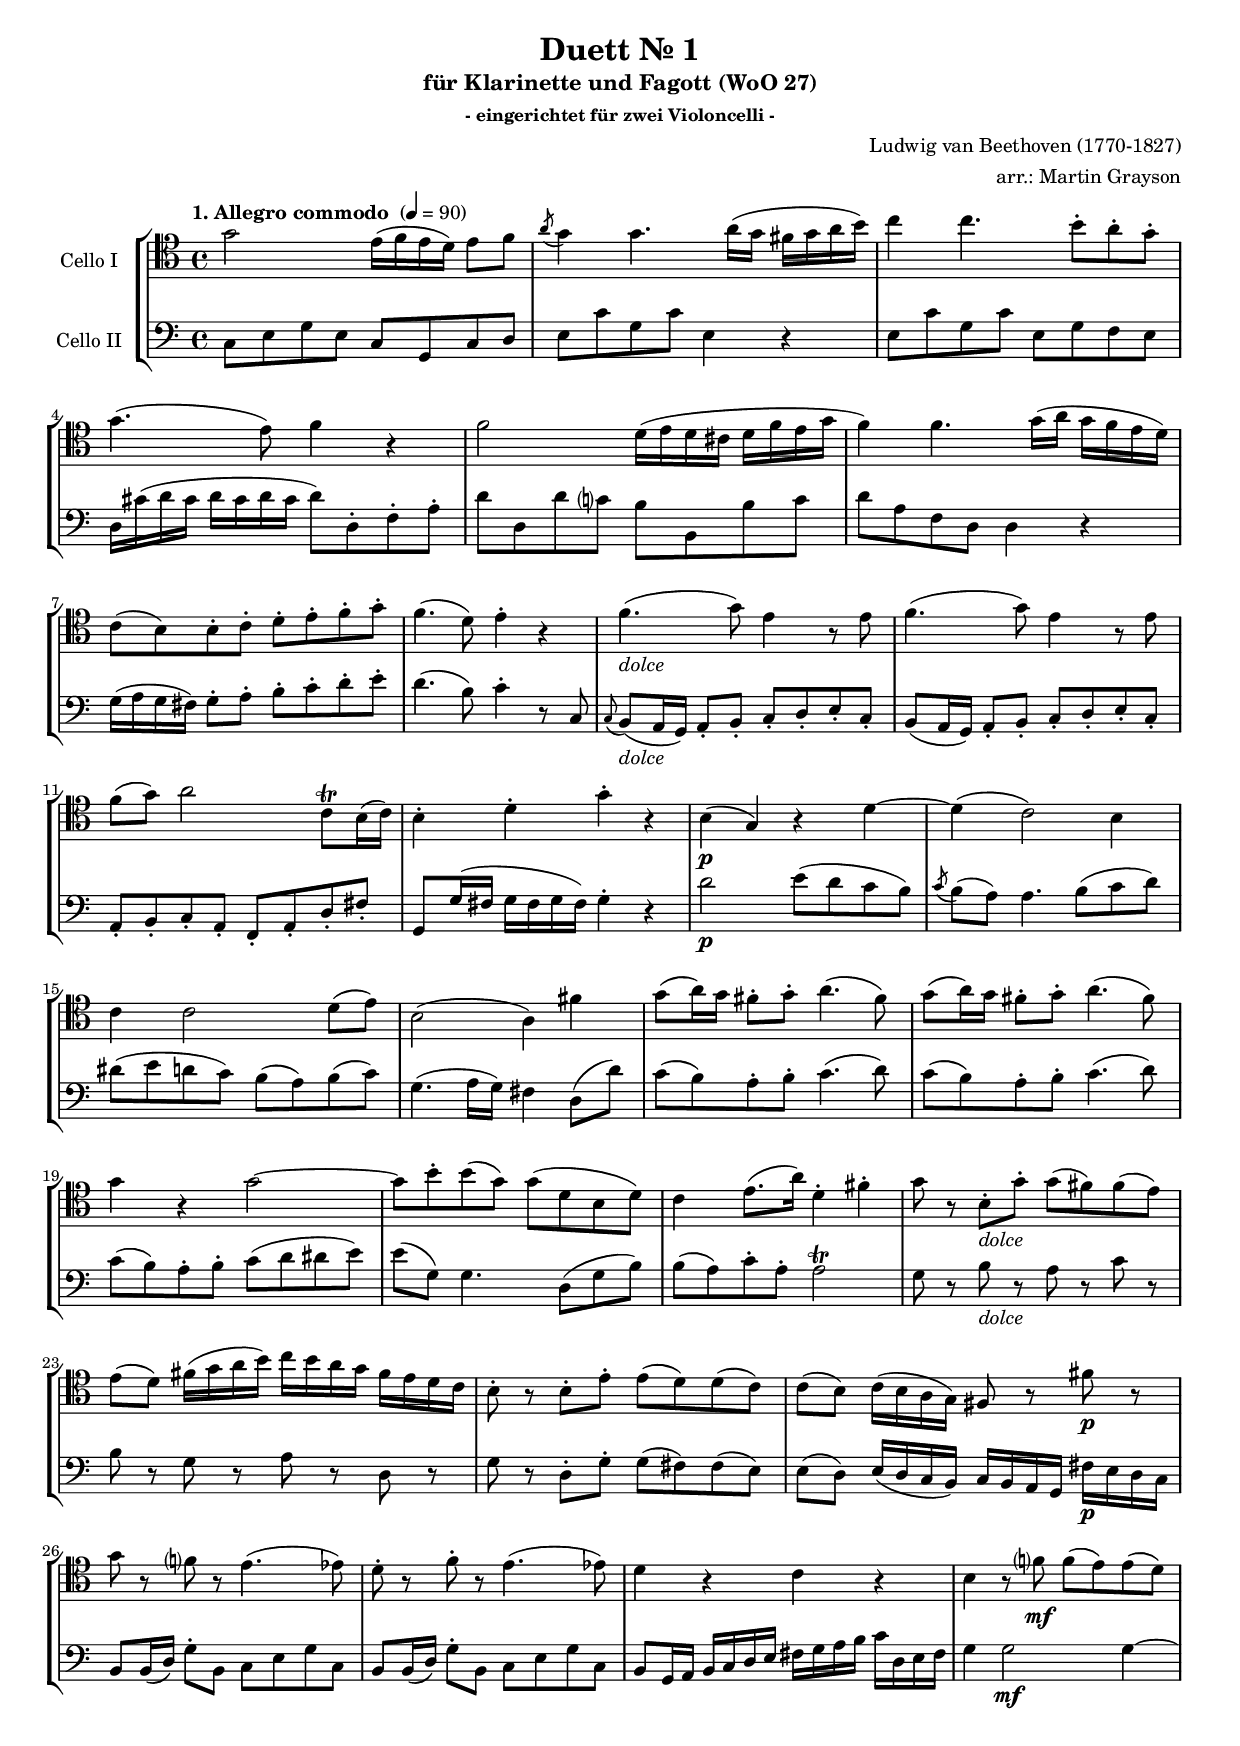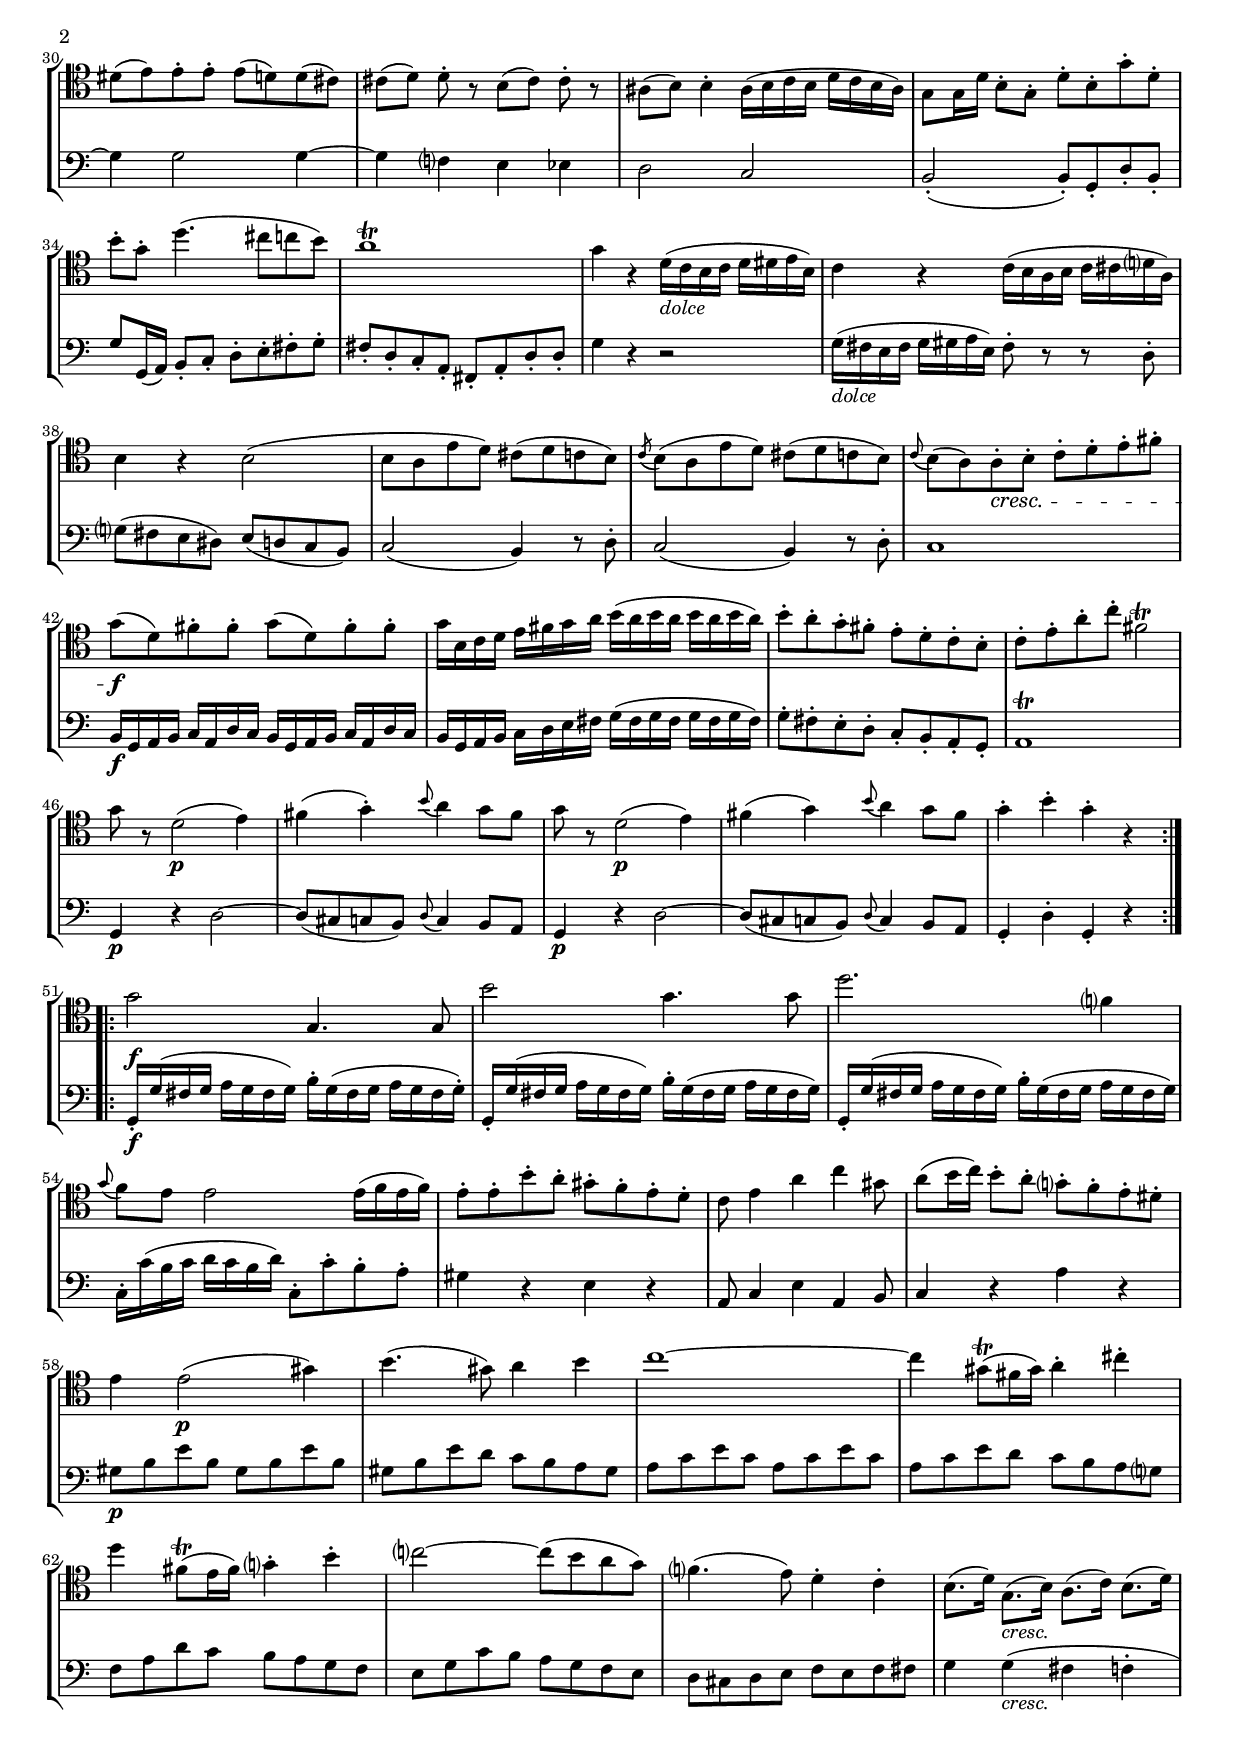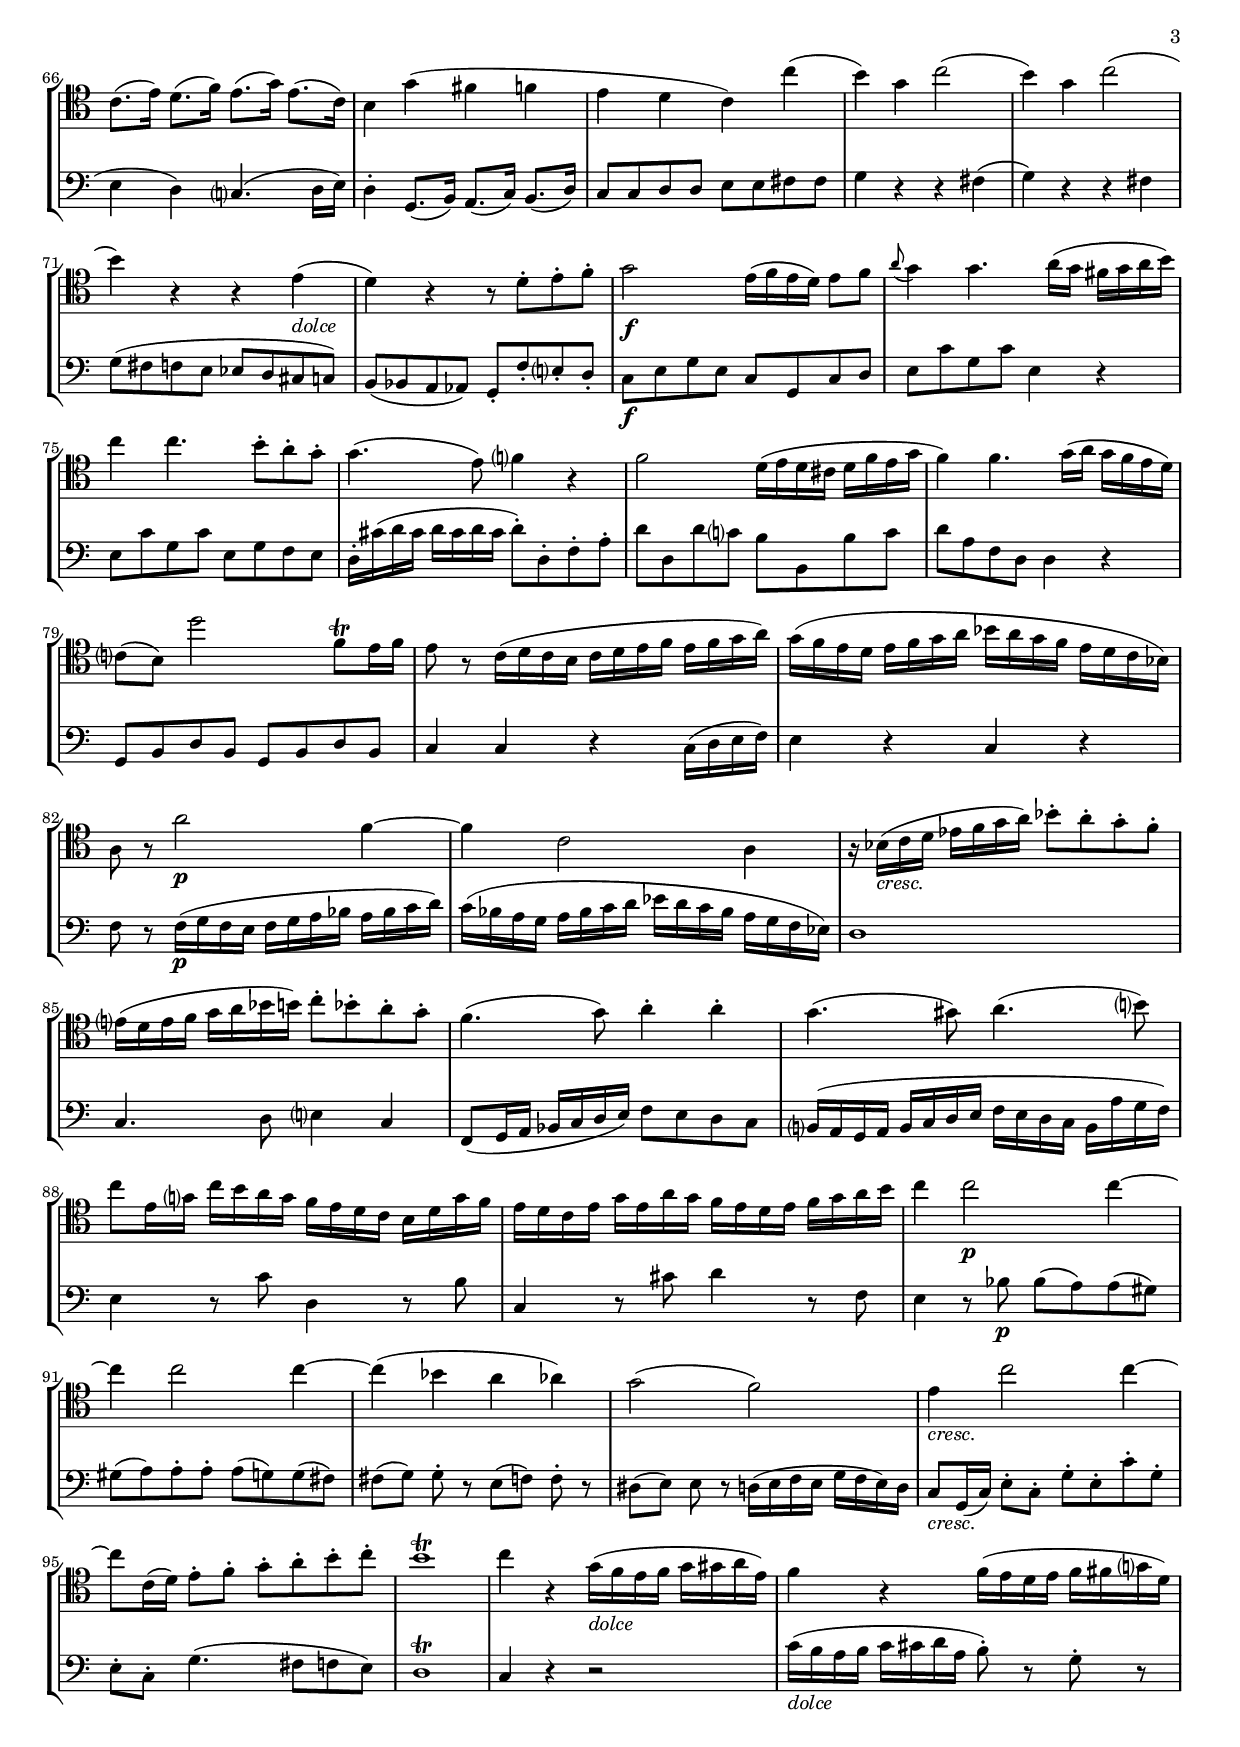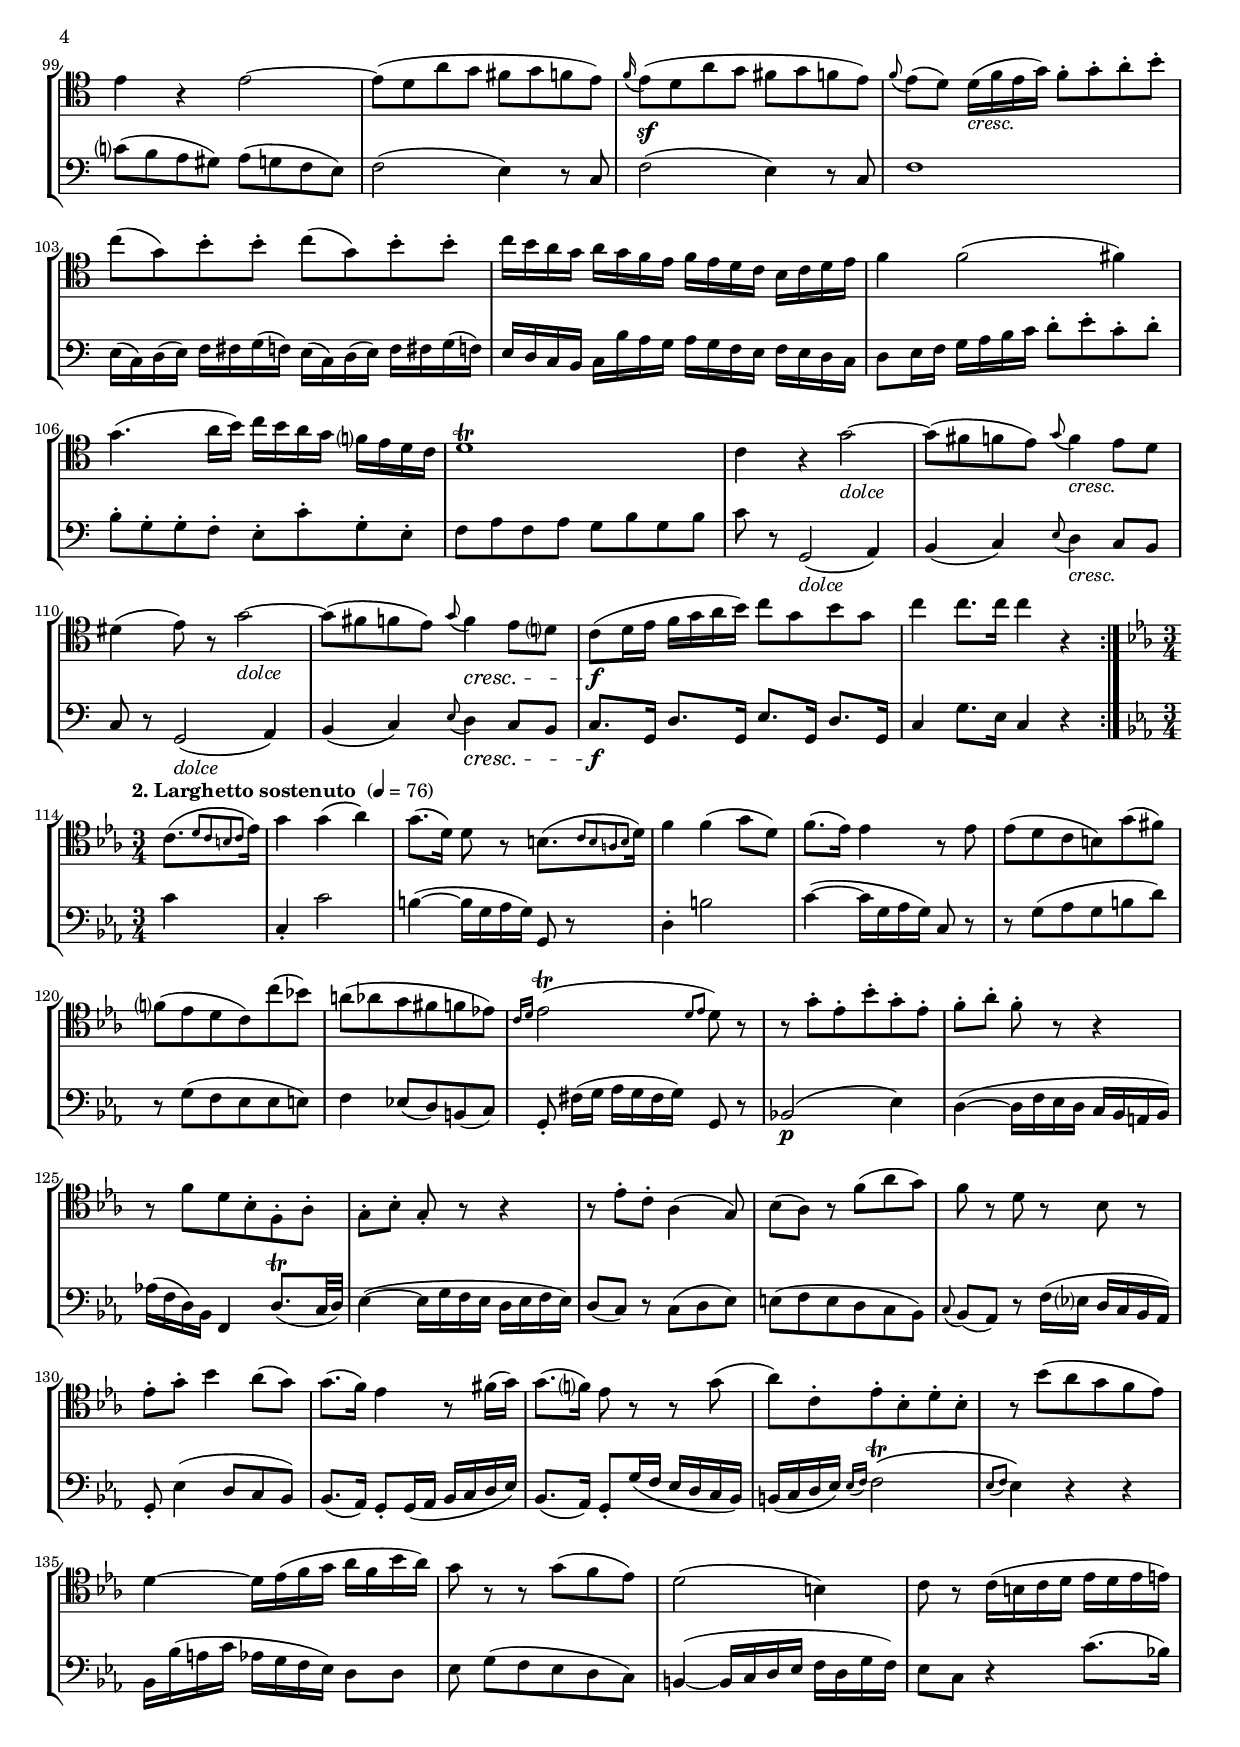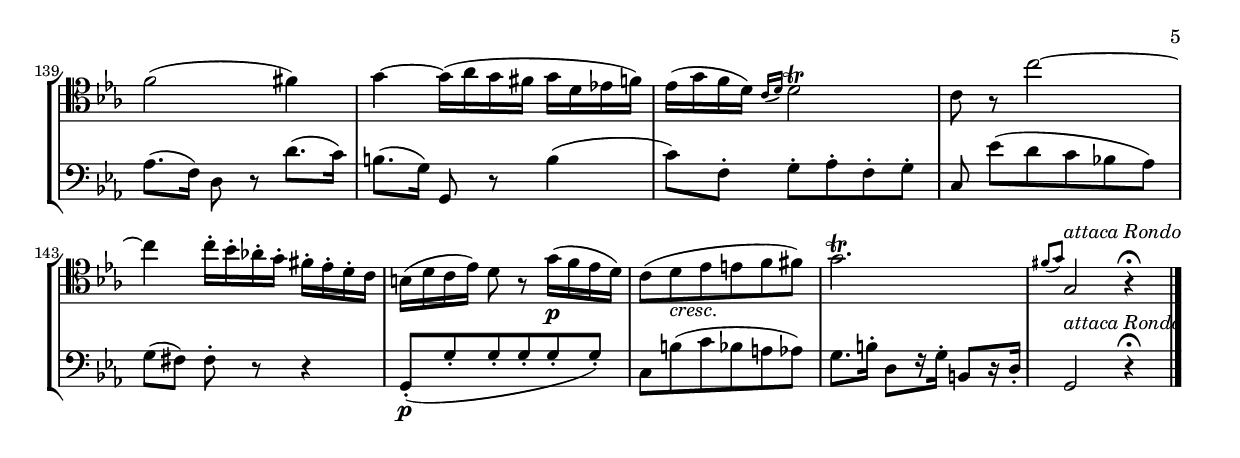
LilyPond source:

\version "2.14.2"
\include "deutsch.ly"

#(set-global-staff-size 17)

\header {
  title = "Duett Nr. 1"
  subtitle = "für Klarinette und Fagott (WoO 27)"
  subsubtitle = "- eingerichtet für zwei Violoncelli -"
  composer = "Ludwig van Beethoven (1770-1827)"
  arranger = "arr.: Martin Grayson"
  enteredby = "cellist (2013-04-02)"
}

voiceconsts = {
  %\numericTimeSignature
  \compressFullBarRests
  \set tupletSpannerDuration = #(ly:make-moment 1 4)
}

%minstr = "harpsichord"
mihi = "clarinet"
%minstr = "accordion"
milo = "bassoon"

atrd = \markup \italic "attaca Rondo"
crsc = \markup \italic "cresc."
dolc = \markup \italic "dolce"

introa = { \tempo "1. Allegro commodo " 4=90 \time 4/4 \key c \major }
introb = { \break \tempo "2. Larghetto sostenuto " 4=76 \time 3/4 \key c \minor }

va = \relative c''' {
  \voiceconsts
%  \clef "treble"
  \clef "tenor"

  \introa
  \repeat volta 2 {
    g2 e16( f e d) e8 f
    \acciaccatura a g4 g4. a16( g fis g a h)
    c4 c4. h8-. a-. g-.
    g4.( e8) f4 r
    f2 d16( e d cis d f e g

    f4) f4. g16( a g f e d)
    c8( h) h-. c-. d-. e-. f-. g-.
    f4.( d8) e4-. r
    f4.(_\dolc g8) e4 r8 e
    f4.( g8) e4 r8 e

    f( g) a2 c,8\trill h16( c)
    h4-. d-. g-. r
    h,(\p g) r d'~
    d( c2) h4
    c c2 d8( e)
    h2( a4) fis'

    g8( a16) g fis8-. g-. a4.( fis8)
    g( a16) g fis8-. g-. a4.( fis8)
    g4 r g2~
    g8 h-. h( g) g( d h d)
    c4 e8.( a16) d,4-. fis-.

    g8 r h,-._\dolc g'-. g( fis) fis( e)
    e( d) fis16( g a h) c h a g fis e d c
    h8-. r h-. e-. e( d) d( c)
    c( h) c16( h a g) fis8 r fis'\p r

    g r f? r e4.( es8)
    d-. r f-. r e4.( es8)
    d4 r c r
    h r8 f'?\mf f( e) e( d)
    dis( e) e-. e-. e( d) d( cis)

    cis[( d)] d-. r h[( cis)] cis-. r
    ais( h) h4-. ais16( h c h d c h ais)
    g8 g16 d' h8-. g-. d'-. h-. g'-. d-.
    h'-. g-. d'4.( cis8 c h)
    a1\trill

    g4 r d16(_\dolc c h c d dis e h)
    c4 r c16( h a h c cis d? a)
    h4 r h2(
    h8 a e' d) cis( d c h)

    \acciaccatura c h( a e' d) cis( d c h)
    \appoggiatura c h( a) a-.\cresc h-. c-. d-. e-. fis-.
    g(\f d) fis-. fis-. g( d) fis-. fis-.
    g16 h, c d e fis g a h( a h a h a h a)

    h8-. a-. g-. fis-. e-. d-. c-. h-.
    c-. e-. a-. c-. fis,2\trill
    g8 r d2(\p e4)
    fis( g)-. \appoggiatura h8 a4 g8 fis
    g r d2(\p e4)
    fis( g) \appoggiatura h8 a4 g8 fis

    g4-. h-. g-. r
  }
  \repeat volta 2 {
    g2\f g,4. g8
    h'2 g4. g8
    d'2. f,?4
    \appoggiatura g8 f e e2 e16( f e f)
    e8-. e-. h'-. a-. gis-. f-. e-. d-.

    c e4 a c gis8
    a( h16 c) h8-. a-. g?-. f-. e-. dis-.
    e4 e2(\p gis4)
    h4.( gis8) a4 h
    c1~
    c4 gis8(\trill fis16 gis) a4-. cis-.

    d fis,8(\trill e16 fis) g?4-. h-.
    c?2~ c8( h a g)
    f?4.( e8) d4-. c-.
    h8.( d16) g,8.(_\crsc h16) a8.( c16) h8.( d16)
    c8.( e16) d8.( f16) e8.( g16) e8.( c16)
    h4 g'( fis f

    e d c) c'(
    h) g c2(
    h4) g c2(
    h4) r r e,(_\dolc
    d) r r8 d-. e-. f-.
    g2\f e16( f e d) e8 f

    \appoggiatura a g4 g4. a16( g fis g a h)
    c4 c4. h8-. a-. g-.
    g4.( e8) f?4 r
    f2 d16( e d cis d f e g
    f4) f4. g16( a g f e d)

    c?8( h) d'2 f,8\trill e16 f
    e8 r c16( d c h c d e f e f g a)
    g( f e d e f g a b a g f e d c b)
    a8 r a'2\p f4~

    f c2 a4
    r16 b(_\crsc c d es f g a) b8-. a-. g-. f-.
    e?16( d e f g a b h) c8-. b-. a-. g-.
    f4.( g8) a4-. a-.
    g4.( gis8) a4.( h?8)

    c e,16 g? c h a g f e d c h d g f
    e d c e g e a g f e d e f g a h
    c4 c2\p c4~
    c c2 c4~

    c( b a as)
    g2( f)
    e4_\crsc c'2 c4~
    c8 c,16( d) e8-. f-. g-. a-. h-. c-.
    h1\trill
    c4 r g16(_\dolc f e f g gis a e)

    f4 r f16( e d e f fis g? d)
    e4 r e2~
    e8( d a' g fis g f e)
    \appoggiatura f16 e8(\sf d a' g fis g f e)

    \appoggiatura f e( d) d16(_\crsc f e g) f8-. g-. a-. h-.
    c( g) h-. h-. c( g) h-. h-.
    c16 h a g a g f e f e d c h c d e
    f4 f2( fis4)

    g4.( a16 h) c h a g f? e d c
    d1\trill
    c4 r g'2~_\dolc
    g8( fis f e) \appoggiatura g f4_\crsc e8 d
    dis4( e8) r g2~_\dolc

    g8( fis f e) \appoggiatura g f4\cresc e8 d?
    c(\f d16 e f g a h) c8 g h g
    c4 c8. c16 c4 r
  }

  \introb
  \partial 4 c,8.[( \grace { d8[ c h c] } es16)]
  g4 g( as)
  g8.( d16) d8 r h8.[( \grace { c8[ h a h] } d16)]
  f4 f( g8 d)
  f8.( es16) es4 r8 es
  es( d c h) g'( fis)

  f?( es d c) c'( b!)
  a( as g fis f es!)
  \grace { c16[ d] } es2(\trill \grace { d8[ es] } d) r
  r g-. es-. b'-. g-. es-.
  f[-. as]-. f-. r r4
  r8 f d b-. f-. as-.

  g[-. b]-. g-. r r4
  r8 es'-. c-. as4( g8)
  b( as) r f'( as g)
  f r d r b r
  es-. g-. b4 as8( g)
  g8.( f16) es4 r8 fis16( g)

  g8.[( f?16)] es8 r r g(
  as) c,-. es-. b-. d-. b-.
  r b'( as g f es)
  d4~ d16 es( f g as f b as)
  g8 r r g( f es)
  d2( h4)

  c8 r c16( h c d es d es e)
  f2( fis4)
  g~ g16( as g fis g d es! f)
  es( g f d) \grace { c[( d]) } d2\trill
  c8 r c'2~

  c4 c16-. b-. as!-. g-. fis-. es-. d-. c
  h( d c es) d8 r g16(\p f es d)
  c8( d_\crsc es e f fis)
  g2.\trill
  \grace { fis8[( g)] } g,2^\atrd r4\fermata \bar "|."
}

vb = \relative c' {
  \voiceconsts
%  \clef "bass^8"
  \clef "bass"

  \introa
  \repeat volta 2 {
    c8 e g e c g c d
    e c' g c e,4 r
    e8 c' g c e, g f e
    d16 cis'( d cis d cis d cis d8) d,-. f-. a-.

    d d, d' c? h h, h' c
    d a f d d4 r
    g16( a g fis)  g8-. a-. h-. c-. d-. e-.
    d4.( h8) c4-. r8 c,
    \appoggiatura c h(_\dolc a16 g) a8-. h-. c-. d-. e-. c-.

    h( a16 g) a8-. h-. c-. d-. e-. c-.
    a-. h-. c-. a-. f-. a-. d-. fis-.
    g, g'16( fis g fis g fis) g4-. r
    d'2\p e8( d c h)
    \acciaccatura c h( a) a4. h8( c d)

    dis( e d c) h( a) h( c)
    g4.( a16 g) fis4 d8( d')
    c( h) a-. h-. c4.( d8)
    c( h) a-. h-. c4.( d8)
    c( h) a-. h-. c( d dis e)

    e( g,) g4. d8( g h)
    h( a) c-. a-. a2\trill
    g8 r h_\dolc r a r c r
    h r g r a r d, r
    g r d-. g-. g( fis) fis( e)

    e( d) e16( d c h) c h a g fis'\p e d c
    h8 h16( d) g8-. h, c e g c,
    h h16( d) g8-. h, c e g c,
    h g16 a h c d e fis g a h c d, e fis

    g4 g2\mf g4~
    g g2 g4~
    g f? e es
    d2 c
    h(-. h8)-. g-. d'-. h-.
    g' g,16( a) h8-. c-. d-. e-. fis-. g-.

    fis-. d-. c-. a-. fis-. a-. d-. d-.
    g4 r r2
    g16(_\dolc fis e fis g gis a e) fis8-. r r d-.
    g?( fis e dis) e( d c h)
    c2( h4) r8 d-.

    c2( h4) r8 d-.
    c1
    h16\f g a h c a d c h g a h c a d c
    h g a h c d e fis g( fis g fis g fis g fis)
    g8-. fis-. e-. d-. c-. h-. a-. g-.

    a1\trill
    g4\p r d'2~ d8( cis c h) \appoggiatura d c4 h8 a
    g4\p r d'2~ d8( cis c h) \appoggiatura d c4 h8 a
    g4-. d'-. g,-. r
  }
  \repeat volta 2 {
    g16-.\f g'( fis g a g fis g) h-. g( fis g a g fis g)-.
    g,-. g'( fis g a g fis g) h-. g( fis g a g fis g)
    g,-. g'( fis g a g fis g) h-. g( fis g a g fis g)

    c,-. c'( h c d c h d) c,8-. c'-. h-. a-.
    gis4 r e r
    a,8 c4 e a, h8
    c4 r a' r
    gis8\p h e h gis h e h

    gis h e d c h a gis
    a c e c a c e c
    a c e d c h a g?
    f a d c h a g f
    e g c h a g f e

    d cis d e f e f fis
    g4 g(_\crsc fis f-.
    e d) c?4.( d16 e)
    d4-. g,8.( h16) a8.( c16) h8.( d16)
    c8 c d d e e fis fis
    g4 r r fis(

    g) r r fis
    g8( fis f e es d cis c)
    h( b a as) g-. f'-. e?-. d-.
    c\f e g e c g c d
    e c' g c e,4 r

    e8 c' g c e, g f e
    d16-. cis'( d cis d cis d cis d8)-. d,-. f-. a-.
    d d, d' c? h h, h' c
    d a f d d4 r
    g,8 h d h g h d h

    c4 c r c16( d e f)
    e4 r c r
    f8 r f16(\p g f e f g a b a b c d)
    c( b a g a b c d es d c b a g f es)
    d1

    c4. d8 e?4 c
    f,8( g16 a b c d e) f8 e d c
    h?16( a g a h c d e f e d c h a' g f)
    e4 r8 c' d,4 r8 h'
    c,4 r8 cis' d4 r8 f,

    e4 r8 b'\p b( a) a( gis)
    gis( a) a-. a-. a( g) g( fis)
    fis[( g)] g-. r e[( f)] f-. r
    dis[( e)] e r d16( e f e g f e) d
    c8_\crsc g16( c) e8-. c-. g'-. e-. c'-. g-.

    e-. c-. g'4.( fis8 f e)
    d1\trill
    c4 r r2
    c'16(_\dolc h a h c cis d a h8)-. r g-. r
    c?( h a gis) a( g f e)
    f2( e4) r8 c

    f2( e4) r8 c
    f1
    e16( c) d( e) f fis g( f) e( c) d( e) f fis g( f)
    e d c h c h' a g a g f e f e d c

    d8 e16 f g a h c d8-. e-. c-. d-.
    h-. g-. g-. f-. e-. c'-. g-. e-.
    f a f a g h g h
    c r g,2(_\dolc a4)

    h( c) \appoggiatura e8 d4_\crsc c8 h
    c r g2(_\dolc a4)
    h( c) \appoggiatura e8 d4\cresc c8 h
    c8.\f g16 d'8. g,16 e'8. g,16 d'8. g,16
    c4 g'8. e16 c4 r
  }

  \introb
  \partial 4 c'
  c,-. c'2
  h4(~ h16 g as g) g,8 r
  d'4-. h'2
  c4(~ c16 g as g) c,8 r
  r g'( as g h d)
  r g,( f es es e)
  f4 es!8( d) h( c)

  g-. fis'16([ g] as g fis g) g,8 r
  b!2(\p es4)
  d(~ d16 f es d c b a b)
  as'!( f d) b f4 d'8.(\trill c32 d)
  es4(~ es16 g f es d es f es)
  d8( c) r c( d es)

  e( f e d c b)
  \appoggiatura c b( as) r f'16( es? d c b as)
  g8-. es'4( d8 c b)
  b8.( as16) g8-. g16( as b c d es)
  b8.( as16) g8-. g'16( f es d c b)
  h( c d es) \grace { es[( f)] } f2\(\trill

  \grace { es8[( f)] } es4\) r r
  b16 b'( a c as g f es) d8 d
  es g[( f es d c)]
  h4(~ h16 c d es f d g f)
  es8 c r4 c'8.( b!16)
  as8.[( f16)] d8 r d'8.( c16)

  h8.[( g16)] g,8 r h'4(
  c8) f,-. g[-. as-. f-. g]-.
  c, es'[( d c b! as)]
  g[( fis)] fis-. r r4

  g,8(-.\p g'-. g-. g-. g-. g)-.
  c, h'( c b a as)
  g8. h16-. d,8[ r16 g]-. h,8[ r16 d]-.
  g,2^\atrd r4\fermata \bar "|."
}


music = \new StaffGroup <<
      \new Staff {
	\set Staff.midiInstrument = \milo
	\set Staff.instrumentName = #"Cello I"
	\transpose c c, { \va }
      }

      \new Staff {
	\set Staff.midiInstrument = \milo
	\set Staff.instrumentName = #"Cello II"
	\transpose c c, { \vb }
      }
>>

\book {
  \score {
    \music
    \layout {}
  }

  \score {
    \unfoldRepeats \music

    \midi {
      \context {
        \Score
      }
    }
  }
}
